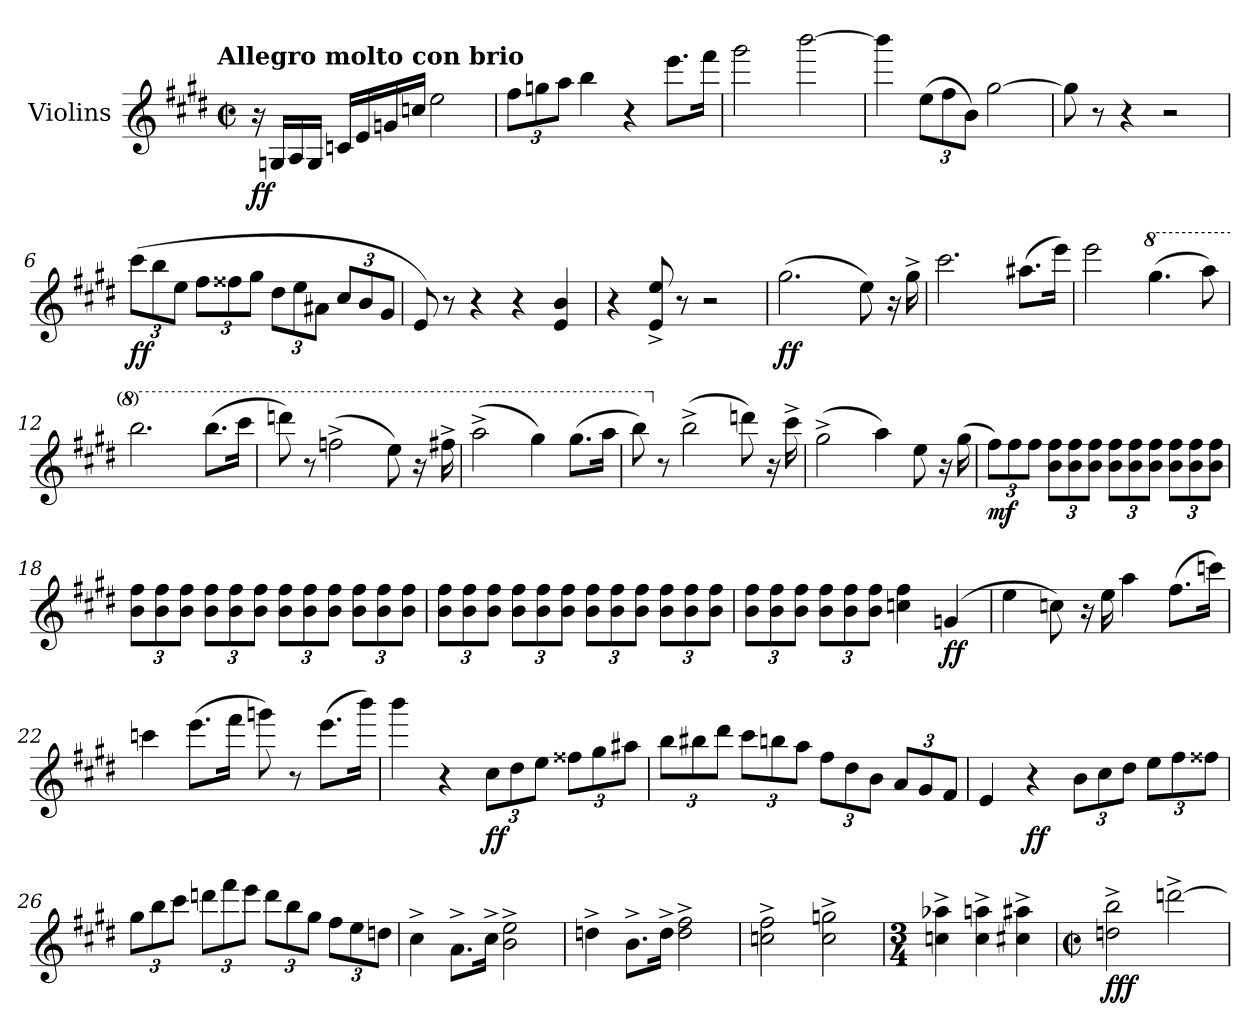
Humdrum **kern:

**kern	**dynam
*part1	*part1
*staff1	*staff1
*I"Violins	*
*I'Vlns.	*
*clefG2	*
*k[f#c#g#d#]	*
!!LO:TX:omd:t=Allegro molto con brio
*M2/2	*
*met(c|)	*
*MM144	*
=1	=1
!	!LO:DY:b
16r	ff
16Gn/LL	.
16A/	.
16G/JJ	.
16cn/LL	.
16e/	.
16gn/	.
16ccn/JJ	.
2ee\	.
=2	=2
*Xbrackettup	*
12ff#\L	.
12ggn\	.
12aa\J	.
4bb\	.
4r	.
8.eee\L	.
16fff#\Jk	.
=3	=3
2ggg#\	.
[2bbb\	.
=4	=4
4bbb\]	.
(12ee\L	.
12ff#\	.
12b\J)	.
[2gg#\	.
!!LO:LB:g=z
=5	=5
8gg#\]	.
8r	.
4r	.
2r	.
=6	=6
!	!LO:DY:b
(12ccc#\L	ff
12bb\	.
12ee\J	.
12ff#\L	.
12ff##X\	.
12gg#\J	.
12dd#\L	.
12ee\	.
12a#X\J	.
12cc#/L	.
12b/	.
12g#/J	.
=7	=7
8e/)	.
8r	.
4r	.
4r	.
4e/ 4b/	.
=8	=8
4r	.
8e^/ 8ee^/	.
8r	.
2r	.
=9	=9
!	!LO:DY:b
(2.gg#\	ff
8ee\)	.
16r	.
16gg#^\	.
!!LO:LB:g=z
=10	=10
2.ccc#\	.
(8.aa#X\L	.
16eee\Jk)	.
=11	=11
2eee\	.
*8va	*
(4.ggg#\	.
8aaa\)	.
=12	=12
2.bbb\	.
(8.bbb\L	.
16cccc#\Jk	.
=13	=13
8ddddn\)	.
8r	.
(2fffn^\	.
8eee\)	.
16r	.
16fff#X^\	.
=14	=14
(2aaa^\	.
4ggg#\)	.
(8.ggg#\L	.
16aaa\Jk	.
!!LO:LB:g=z
=15	=15
8bbb\)	.
*X8va	*
8r	.
(2bb^\	.
8dddn\)	.
16r	.
16ccc#^\	.
=16	=16
(2gg#^\	.
4aa\)	.
8ee\	.
16r	.
(16gg#\	.
=17	=17
!	!LO:DY:b
12ff#\L)	mf
12ff#\	.
12ff#\J	.
12b\ 12ff#\L	.
12b\ 12ff#\	.
12b\ 12ff#\J	.
12b\ 12ff#\L	.
12b\ 12ff#\	.
12b\ 12ff#\J	.
12b\ 12ff#\L	.
12b\ 12ff#\	.
12b\ 12ff#\J	.
=18	=18
12b\ 12ff#\L	.
12b\ 12ff#\	.
12b\ 12ff#\J	.
12b\ 12ff#\L	.
12b\ 12ff#\	.
12b\ 12ff#\J	.
12b\ 12ff#\L	.
12b\ 12ff#\	.
12b\ 12ff#\J	.
12b\ 12ff#\L	.
12b\ 12ff#\	.
12b\ 12ff#\J	.
!!LO:LB:g=z
=19	=19
12b\ 12ff#\L	.
12b\ 12ff#\	.
12b\ 12ff#\J	.
12b\ 12ff#\L	.
12b\ 12ff#\	.
12b\ 12ff#\J	.
12b\ 12ff#\L	.
12b\ 12ff#\	.
12b\ 12ff#\J	.
12b\ 12ff#\L	.
12b\ 12ff#\	.
12b\ 12ff#\J	.
=20	=20
12b\ 12ff#\L	.
12b\ 12ff#\	.
12b\ 12ff#\J	.
12b\ 12ff#\L	.
12b\ 12ff#\	.
12b\ 12ff#\J	.
4ccn\ 4ff#\	.
!	!LO:DY:b
(4gn/	ff
=21	=21
4ee\	.
8ccn\)	.
16r	.
16ee\	.
4aa\	.
(8.ff#\L	.
16cccn\Jk)	.
=22	=22
4cccn\	.
(8.eee\L	.
16fff#\Jk	.
8gggn\)	.
8r	.
(8.eee\L	.
16bbb\Jk)	.
!!LO:LB:g=z
=23	=23
4bbb\	.
4r	.
!	!LO:DY:b
12cc#\L	ff
12dd#\	.
12ee\J	.
12ff##X\L	.
12gg#\	.
12aa#X\J	.
=24	=24
12bb\L	.
12bb#X\	.
12ddd#\J	.
12ccc#\L	.
12bbn\	.
12aa\J	.
12ff#\L	.
12dd#\	.
12b\J	.
12a/L	.
12g#/	.
12f#/J	.
=25	=25
4e/	.
!	!LO:DY:b
4r	ff
12b\L	.
12cc#\	.
12dd#\J	.
12ee\L	.
12ff#\	.
12ff##X\J	.
!!LO:LB:g=z
=26	=26
12gg#\L	.
12bb\	.
12ccc#\J	.
12dddn\L	.
12fff#\	.
12eee\J	.
12ddd\L	.
12bb\	.
12gg#\J	.
12ff#\L	.
12ee\	.
12ddn\J	.
=27	=27
4cc#^\	.
8.a^\L	.
16cc#^\Jk	.
2b^\ 2ee^\	.
=28	=28
4ddn^\	.
8.b^\L	.
16dd^\Jk	.
2dd^\ 2ff#^\	.
=29	=29
2ccn^\ 2ff#^\	.
2cc^\ 2ggn^\	.
=30	=30
*M3/4	*
4ccn^\ 4aa-X^\	.
4cc^\ 4aan^\	.
4cc#X^\ 4aa#X^\	.
!!LO:LB:g=z
=31	=31
*M2/2	*
*met(c|)	*
!	!LO:DY:b
2ddn^\ 2bb^\	fff
[2dddn^\	.
=	=
*-	*-
